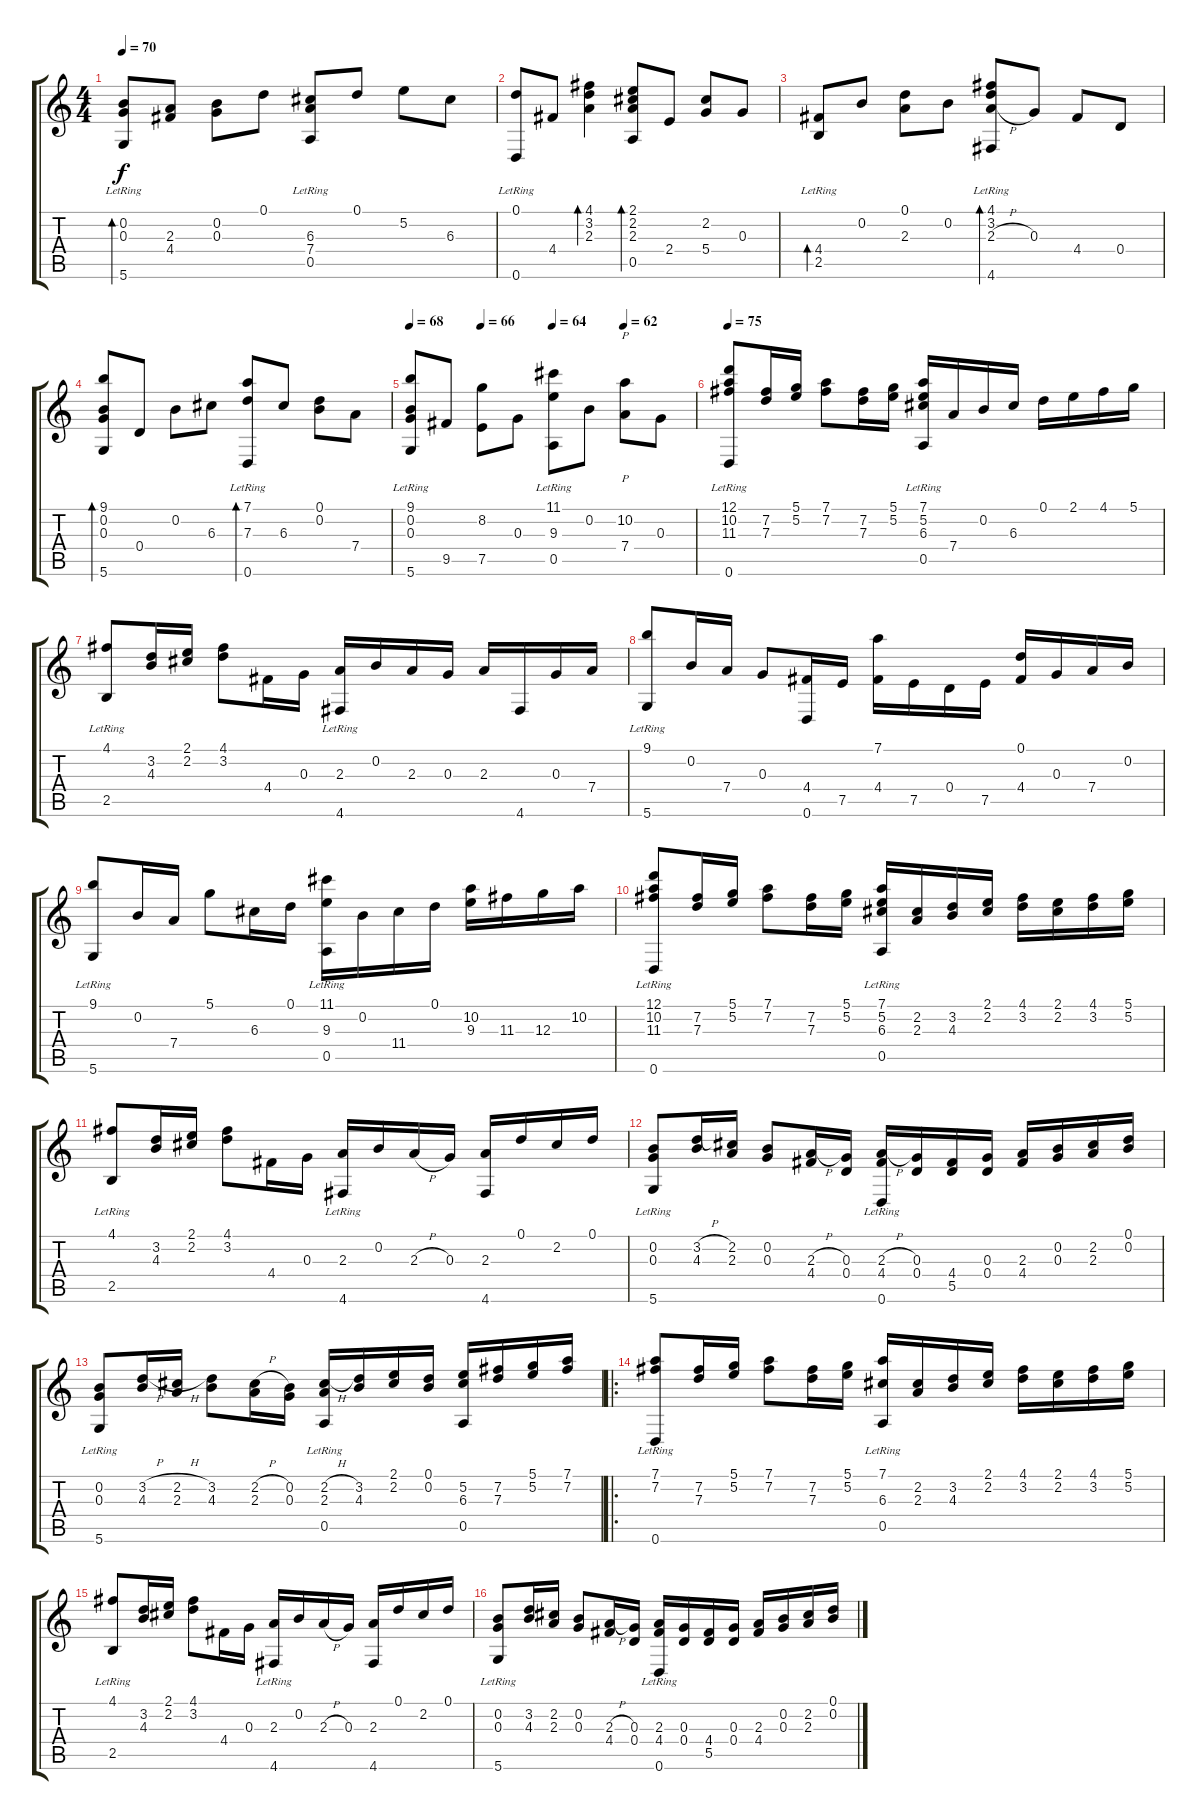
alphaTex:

\track "" {instrument acousticguitarsteel}
\staff {score tabs}
\tuning (D4 B3 G3 D3 A2 D2) {hide}
\ts (4 4)
\tempo 70
\clef g2
\ks c
(0.2 0.3 5.6{lr}).8{bd 120 dy f} (2.3 4.4).8 (0.2 0.3).8 0.1.8 (6.3 7.4 0.5{lr}).8 0.1.8 5.2.8 6.3.8 |
(0.1 0.6{lr}).8 4.4.8 (4.1 3.2 2.3).4{bd 120} (2.1 2.2 2.3 0.5).8{bd 120} 2.4.8 (2.2 5.4).8 0.3.8 |
(4.4 2.5{lr}).8{bd 120} 0.2.8 (0.1 2.3).8 0.2.8 (4.1 3.2 2.3{h} 4.6{lr}).8{bd 120} 0.3.8 4.4.8 0.4.8 |
(9.1 0.2 0.3 5.6).8{bd 120} 0.4.8 0.2.8 6.3.8 (7.1 7.3 0.6{lr}).8{bd 120} 6.3.8 (0.1 0.2).8 7.4.8 |
\tempo 68
\tempo (66 0.25)
\tempo (64 0.5)
\tempo (62 0.75)
(9.1 0.2 0.3 5.6{lr}).8 9.5.8 (8.2 7.5).8 0.3.8 (11.1 9.3 0.5{lr}).8 0.2.8 (10.2 7.4).8{p} 0.3.8 |
\tempo 75
(12.1 10.2 11.3 0.6{lr}).8 (7.2 7.3).16 (5.1 5.2).16 (7.1 7.2).8 (7.2 7.3).16 (5.1 5.2).16 (7.1 5.2 6.3 0.5{lr}).16 7.4.16 0.2.16 6.3.16 0.1.16 2.1.16 4.1.16 5.1.16 |
(4.1 2.5{lr}).8 (3.2 4.3).16 (2.1 2.2).16 (4.1 3.2).8 4.4.16 0.3.16 (2.3 4.6{lr}).16 0.2.16 2.3.16 0.3.16 2.3.16 4.6.16 0.3.16 7.4.16 |
(9.1 5.6{lr}).8 0.2.16 7.4.16 0.3.8 (4.4 0.6).16 7.5.16 (7.1 4.4).16 7.5.16 0.4.16 7.5.16 (0.1 4.4).16 0.3.16 7.4.16 0.2.16 |
(9.1 5.6{lr}).8 0.2.16 7.4.16 5.1.8 6.3.16 0.1.16 (11.1 9.3 0.5{lr}).16 0.2.16 11.4.16 0.1.16 (10.2 9.3).16 11.3.16 12.3.16 10.2.16 |
(12.1 10.2 11.3 0.6{lr}).8 (7.2 7.3).16 (5.1 5.2).16 (7.1 7.2).8 (7.2 7.3).16 (5.1 5.2).16 (7.1 5.2 6.3 0.5{lr}).16 (2.2 2.3).16 (3.2 4.3).16 (2.1 2.2).16 (4.1 3.2).16 (2.1 2.2).16 (4.1 3.2).16 (5.1 5.2).16 |
(4.1 2.5{lr}).8 (3.2 4.3).16 (2.1 2.2).16 (4.1 3.2).8 4.4.16 0.3.16 (2.3 4.6{lr}).16 0.2.16 2.3{h}.16 0.3.16 (2.3 4.6).16 0.1.16 2.2.16 0.1.16 |
(0.2 0.3 5.6{lr}).8 (3.2{h} 4.3).16 (2.2 2.3).16 (0.2 0.3).8 (2.3{h} 4.4).16 (0.3 0.4).16 (2.3{h} 4.4 0.6{lr}).16 (0.3 0.4).16 (4.4 5.5).16 (0.3 0.4).16 (2.3 4.4).16 (0.2 0.3).16 (2.2 2.3).16 (0.1 0.2).16 |
(0.2 0.3 5.6{lr}).8 (3.2{h} 4.3).16 (2.2{h} 2.3).16 (3.2 4.3).8 (2.2{h} 2.3).16 (0.2 0.3).16 (2.2{h} 2.3 0.5{lr}).16 (3.2 4.3).16 (2.1 2.2).16 (0.1 0.2).16 (5.2 6.3 0.5).16 (7.2 7.3).16 (5.1 5.2).16 (7.1 7.2).16 |
\ro
(7.1 7.2 0.6{lr}).8 (7.2 7.3).16 (5.1 5.2).16 (7.1 7.2).8 (7.2 7.3).16 (5.1 5.2).16 (7.1 6.3 0.5{lr}).16 (2.2 2.3).16 (3.2 4.3).16 (2.1 2.2).16 (4.1 3.2).16 (2.1 2.2).16 (4.1 3.2).16 (5.1 5.2).16 |
(4.1 2.5{lr}).8 (3.2 4.3).16 (2.1 2.2).16 (4.1 3.2).8 4.4.16 0.3.16 (2.3 4.6{lr}).16 0.2.16 2.3{h}.16 0.3.16 (2.3 4.6).16 0.1.16 2.2.16 0.1.16 |
(0.2 0.3 5.6{lr}).8 (3.2 4.3).16 (2.2 2.3).16 (0.2 0.3).8 (2.3{h} 4.4).16 (0.3 0.4).16 (2.3 4.4 0.6{lr}).16 (0.3 0.4).16 (4.4 5.5).16 (0.3 0.4).16 (2.3 4.4).16 (0.2 0.3).16 (2.2 2.3).16 (0.1 0.2).16
